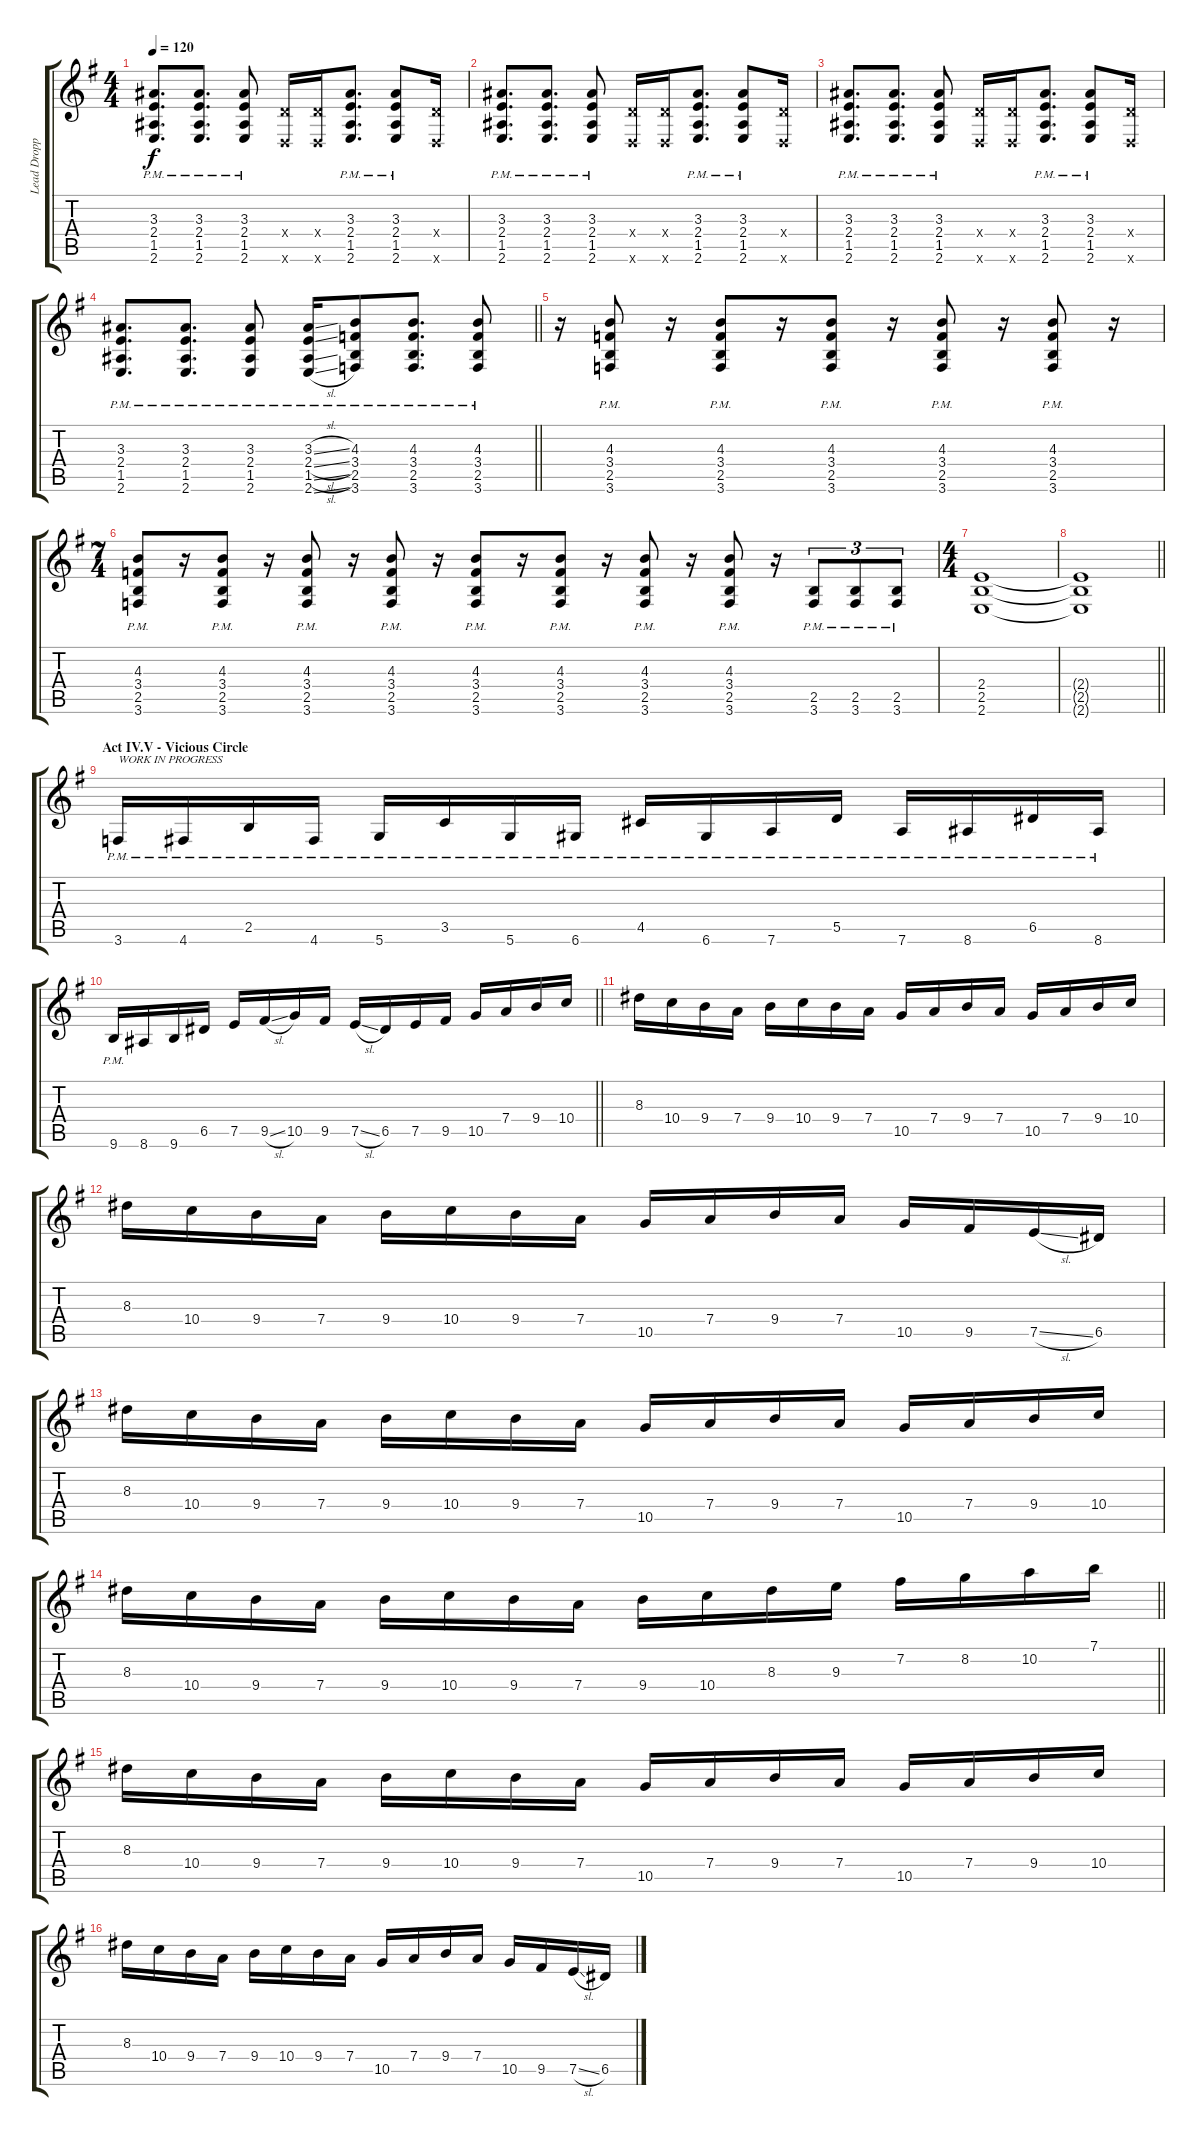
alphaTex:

\track ("Lead Dropped D " "Lead Dropp") {instrument distortionguitar}
\staff {score tabs}
\tuning (E4 B3 G3 D3 A2 D2) {hide}
\ts (4 4)
\tempo 120
\clef g2
\ks eminor
(3.3{pm} 2.4{pm} 1.5{pm} 2.6{pm}).8{d dy f} (3.3{pm} 2.4{pm} 1.5{pm} 2.6{pm}).8{d} (3.3{pm} 2.4{pm} 1.5{pm} 2.6{pm}).8 (0.4{x} 0.6{x}).16 (0.4{x} 0.6{x}).16 (3.3{pm} 2.4{pm} 1.5{pm} 2.6{pm}).8{d} (3.3{pm} 2.4{pm} 1.5{pm} 2.6{pm}).8 (0.4{x} 0.6{x}).16 |
(3.3{pm} 2.4{pm} 1.5{pm} 2.6{pm}).8{d} (3.3{pm} 2.4{pm} 1.5{pm} 2.6{pm}).8{d} (3.3{pm} 2.4{pm} 1.5{pm} 2.6{pm}).8 (0.4{x} 0.6{x}).16 (0.4{x} 0.6{x}).16 (3.3{pm} 2.4{pm} 1.5{pm} 2.6{pm}).8{d} (3.3{pm} 2.4{pm} 1.5{pm} 2.6{pm}).8 (0.4{x} 0.6{x}).16 |
(3.3{pm} 2.4{pm} 1.5{pm} 2.6{pm}).8{d} (3.3{pm} 2.4{pm} 1.5{pm} 2.6{pm}).8{d} (3.3{pm} 2.4{pm} 1.5{pm} 2.6{pm}).8 (0.4{x} 0.6{x}).16 (0.4{x} 0.6{x}).16 (3.3{pm} 2.4{pm} 1.5{pm} 2.6{pm}).8{d} (3.3{pm} 2.4{pm} 1.5{pm} 2.6{pm}).8 (0.4{x} 0.6{x}).16 |
\barLineRight lightlight
(3.3{pm} 2.4{pm} 1.5{pm} 2.6{pm}).8{d} (3.3{pm} 2.4{pm} 1.5{pm} 2.6{pm}).8{d} (3.3{pm} 2.4{pm} 1.5{pm} 2.6{pm}).8 (3.3{sl pm} 2.4{sl pm} 1.5{sl pm} 2.6{sl pm}).16 (4.3{pm} 3.4{pm} 2.5{pm} 3.6{pm}).8 (4.3{pm} 3.4{pm} 2.5{pm} 3.6{pm}).8{d} (4.3{pm} 3.4{pm} 2.5{pm} 3.6{pm}).8 |
r.16 (4.3{pm} 3.4{pm} 2.5{pm} 3.6{pm}).8 r.16 (4.3{pm} 3.4{pm} 2.5{pm} 3.6{pm}).8 r.16 (4.3{pm} 3.4{pm} 2.5{pm} 3.6{pm}).8 r.16 (4.3{pm} 3.4{pm} 2.5{pm} 3.6{pm}).8 r.16 (4.3{pm} 3.4{pm} 2.5{pm} 3.6{pm}).8 r.16 |
\ts (7 4)
(4.3{pm} 3.4{pm} 2.5{pm} 3.6{pm}).8 r.16 (4.3{pm} 3.4{pm} 2.5{pm} 3.6{pm}).8 r.16 (4.3{pm} 3.4{pm} 2.5{pm} 3.6{pm}).8 r.16 (4.3{pm} 3.4{pm} 2.5{pm} 3.6{pm}).8 r.16 (4.3{pm} 3.4{pm} 2.5{pm} 3.6{pm}).8 r.16 (4.3{pm} 3.4{pm} 2.5{pm} 3.6{pm}).8 r.16 (4.3{pm} 3.4{pm} 2.5{pm} 3.6{pm}).8 r.16 (4.3{pm} 3.4{pm} 2.5{pm} 3.6{pm}).8 r.16 (2.5{pm} 3.6{pm}).8{tu (3 2)} (2.5{pm} 3.6{pm}).8{tu (3 2)} (2.5{pm} 3.6{pm}).8{tu (3 2)} |
\ts (4 4)
(2.4 2.5 2.6).1 |
\barLineRight lightlight
(2.4{t} 2.5{t} 2.6{t}).1 |
\section ("" "Act IV.V - Vicious Circle")
3.6{pm}.16{txt "WORK IN PROGRESS"} 4.6{pm}.16 2.5{pm}.16 4.6{pm}.16 5.6{pm}.16 3.5{pm}.16 5.6{pm}.16 6.6{pm}.16 4.5{pm}.16 6.6{pm}.16 7.6{pm}.16 5.5{pm}.16 7.6{pm}.16 8.6{pm}.16 6.5{pm}.16 8.6{pm}.16 |
\barLineRight lightlight
9.6{pm}.16 8.6.16 9.6.16 6.5.16 7.5.16 9.5{sl}.16 10.5.16 9.5.16 7.5{sl}.16 6.5.16 7.5.16 9.5.16 10.5.16 7.4.16 9.4.16 10.4.16 |
8.3.16 10.4.16 9.4.16 7.4.16 9.4.16 10.4.16 9.4.16 7.4.16 10.5.16 7.4.16 9.4.16 7.4.16 10.5.16 7.4.16 9.4.16 10.4.16 |
8.3.16 10.4.16 9.4.16 7.4.16 9.4.16 10.4.16 9.4.16 7.4.16 10.5.16 7.4.16 9.4.16 7.4.16 10.5.16 9.5.16 7.5{sl}.16 6.5.16 |
8.3.16 10.4.16 9.4.16 7.4.16 9.4.16 10.4.16 9.4.16 7.4.16 10.5.16 7.4.16 9.4.16 7.4.16 10.5.16 7.4.16 9.4.16 10.4.16 |
\barLineRight lightlight
8.3.16 10.4.16 9.4.16 7.4.16 9.4.16 10.4.16 9.4.16 7.4.16 9.4.16 10.4.16 8.3.16 9.3.16 7.2.16 8.2.16 10.2.16 7.1.16 |
8.3.16 10.4.16 9.4.16 7.4.16 9.4.16 10.4.16 9.4.16 7.4.16 10.5.16 7.4.16 9.4.16 7.4.16 10.5.16 7.4.16 9.4.16 10.4.16 |
8.3.16 10.4.16 9.4.16 7.4.16 9.4.16 10.4.16 9.4.16 7.4.16 10.5.16 7.4.16 9.4.16 7.4.16 10.5.16 9.5.16 7.5{sl}.16 6.5.16
